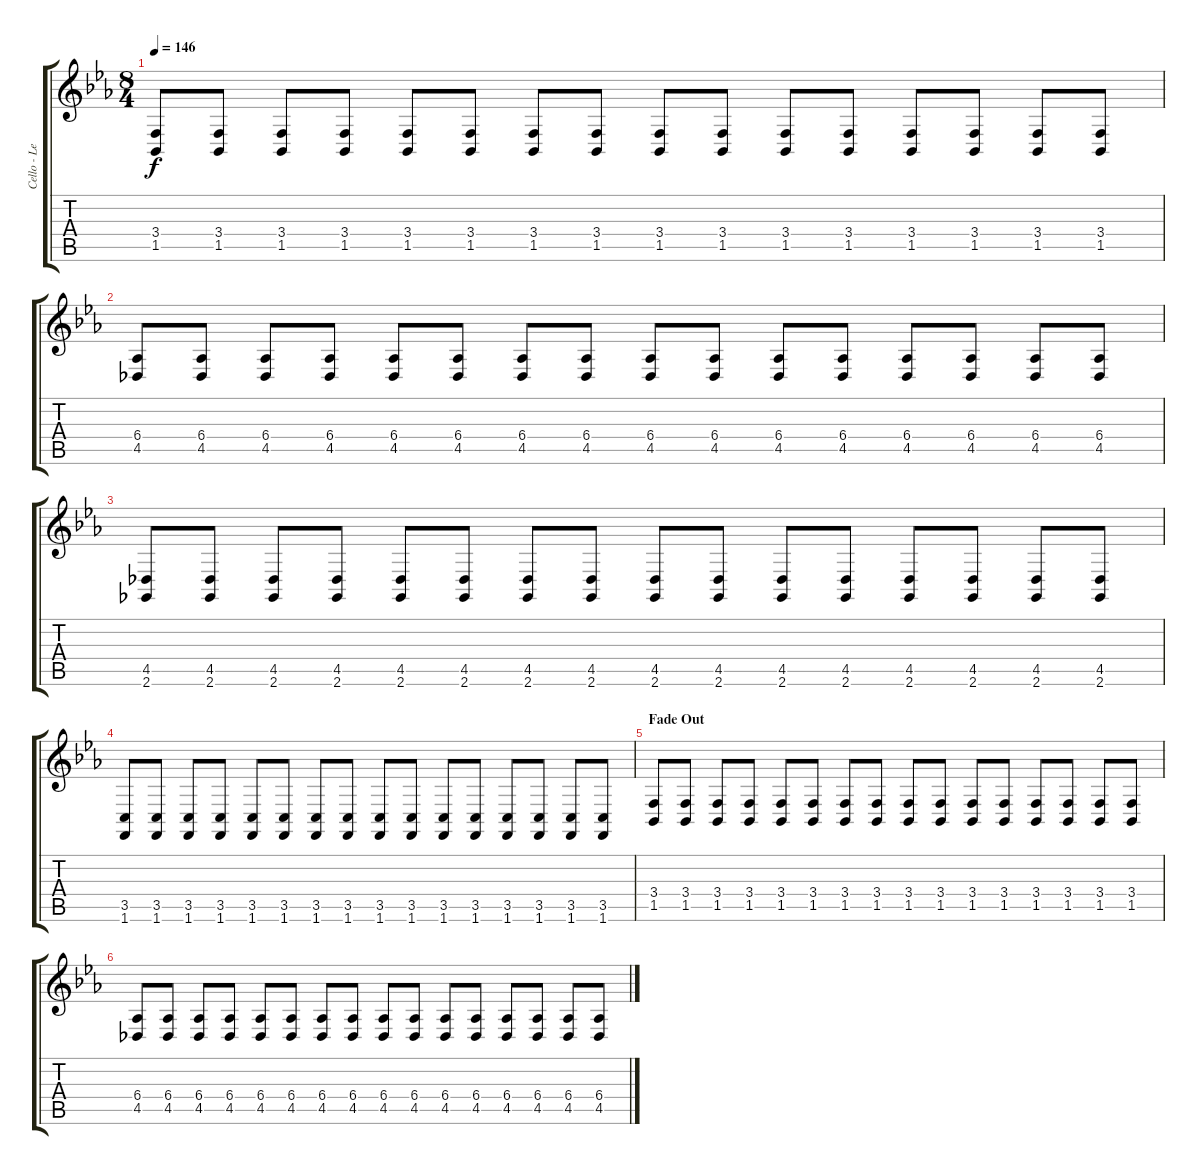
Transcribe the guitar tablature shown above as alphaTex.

\track ("Cello - Lead" "Cello - Le") {instrument cello}
\staff {score tabs}
\tuning (E4 B3 G3 D3 A2 E2) {hide}
\ts (8 4)
\tempo 146
\clef g2
\ks eb
(3.4 1.5).8{dy f volume 9} (3.4 1.5).8 (3.4 1.5).8 (3.4 1.5).8 (3.4 1.5).8 (3.4 1.5).8 (3.4 1.5).8 (3.4 1.5).8 (3.4 1.5).8 (3.4 1.5).8 (3.4 1.5).8 (3.4 1.5).8 (3.4 1.5).8 (3.4 1.5).8 (3.4 1.5).8 (3.4 1.5).8 |
(6.4 4.5).8 (6.4 4.5).8 (6.4 4.5).8 (6.4 4.5).8 (6.4 4.5).8 (6.4 4.5).8 (6.4 4.5).8 (6.4 4.5).8 (6.4 4.5).8 (6.4 4.5).8 (6.4 4.5).8 (6.4 4.5).8 (6.4 4.5).8 (6.4 4.5).8 (6.4 4.5).8 (6.4 4.5).8 |
(4.5 2.6).8 (4.5 2.6).8 (4.5 2.6).8 (4.5 2.6).8 (4.5 2.6).8 (4.5 2.6).8 (4.5 2.6).8 (4.5 2.6).8 (4.5 2.6).8 (4.5 2.6).8 (4.5 2.6).8 (4.5 2.6).8 (4.5 2.6).8 (4.5 2.6).8 (4.5 2.6).8 (4.5 2.6).8 |
(3.5 1.6).8 (3.5 1.6).8 (3.5 1.6).8 (3.5 1.6).8 (3.5 1.6).8 (3.5 1.6).8 (3.5 1.6).8 (3.5 1.6).8 (3.5 1.6).8 (3.5 1.6).8 (3.5 1.6).8 (3.5 1.6).8 (3.5 1.6).8 (3.5 1.6).8 (3.5 1.6).8 (3.5 1.6).8 |
\section ("" "Fade Out")
(3.4 1.5).8 (3.4 1.5).8 (3.4 1.5).8 (3.4 1.5).8 (3.4 1.5).8 (3.4 1.5).8 (3.4 1.5).8 (3.4 1.5).8 (3.4 1.5).8 (3.4 1.5).8 (3.4 1.5).8 (3.4 1.5).8 (3.4 1.5).8 (3.4 1.5).8 (3.4 1.5).8 (3.4 1.5).8 |
(6.4 4.5).8 (6.4 4.5).8 (6.4 4.5).8 (6.4 4.5).8 (6.4 4.5).8 (6.4 4.5).8 (6.4 4.5).8 (6.4 4.5).8 (6.4 4.5).8 (6.4 4.5).8 (6.4 4.5).8 (6.4 4.5).8 (6.4 4.5).8 (6.4 4.5).8 (6.4 4.5).8 (6.4 4.5).8
